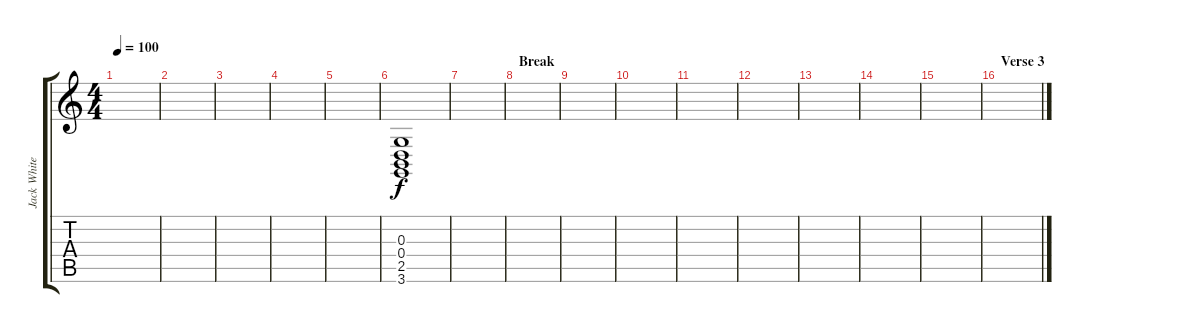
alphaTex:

\track ("Jack White (Piano)" "Jack White") {instrument acousticgrandpiano}
\staff {score tabs}
\tuning (E4 B3 G3 D3 A2 E2) {hide}
\ts (4 4)
\tempo 100
\clef g2
\ks c
|
|
|
|
|
(0.3 0.4 2.5 3.6).1 |
|
\section ("" "Break")
|
|
|
|
|
|
|
|
\section ("" "Verse 3")
